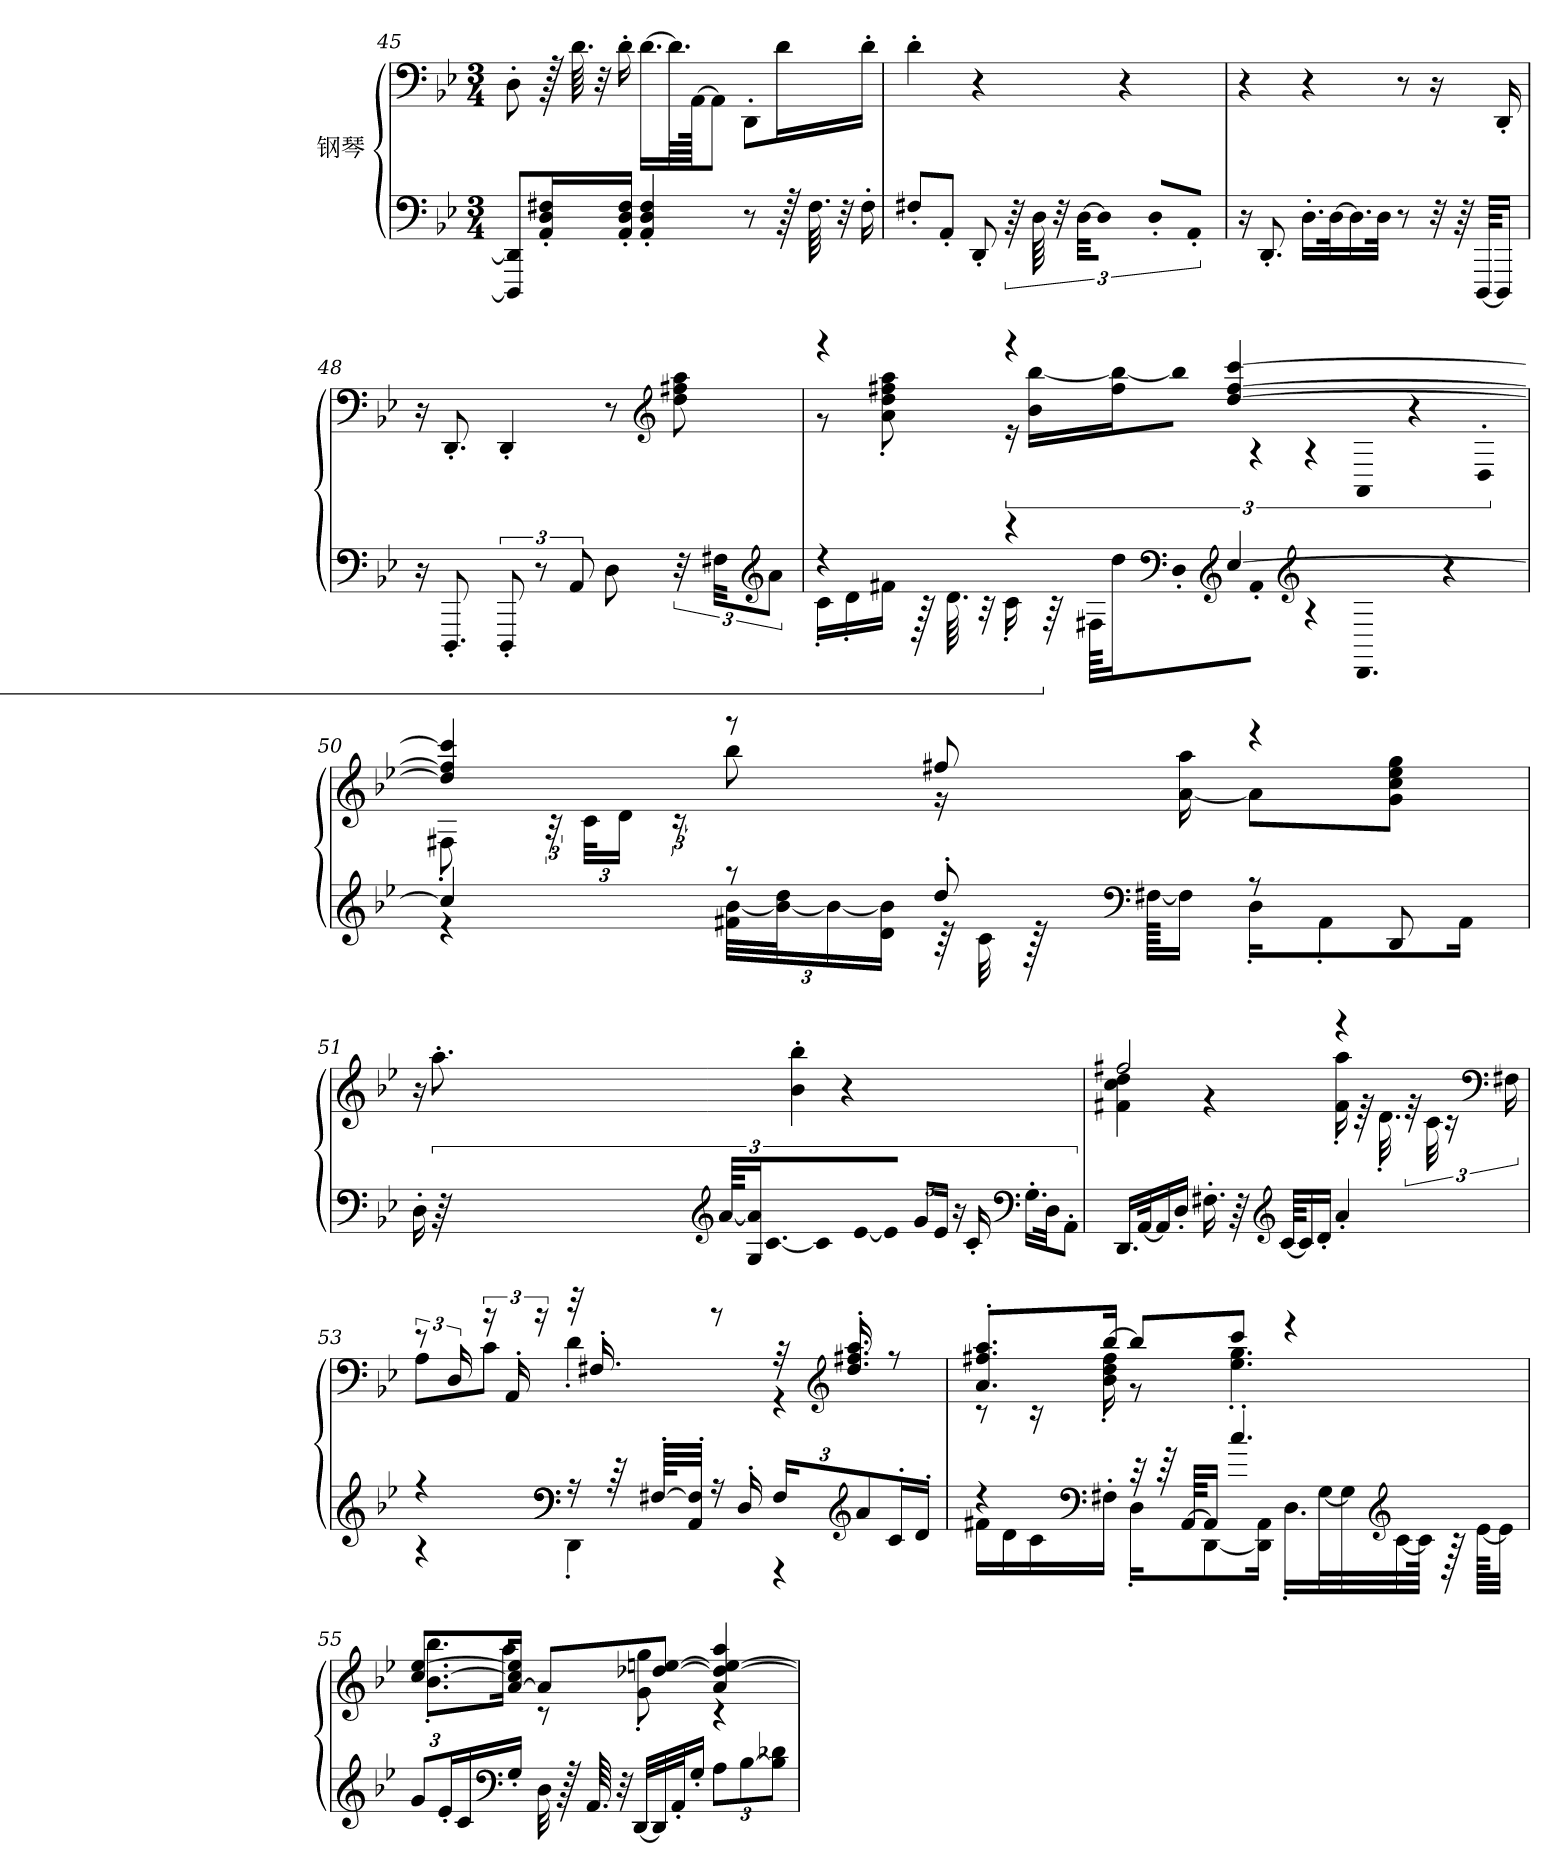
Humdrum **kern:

**kern	**kern
*part1	*part1
*staff2	*staff1
*I"钢琴	*
!!LO:LB:g=z
*clefF4	*clefF4
*k[b-e-]	*k[b-e-]
*M3/4	*M3/4
=45	=45
8DDD/] 8DD/]L	8D'\
16AA/' 16D/' 16F#X/'L	128r
.	64.d\
.	32r
16AA/' 16D/' 16F#/'JJ	16d'\
4AA/' 4D/' 4F#/'	[16.d\LL
.	64.d\LL]
.	[128AA\JJJK
.	8AA\J]
8r	8DD'\L
128r	16d\L
64.F#\	.
32r	.
16F#'\	16d'\JJ
=46	=46
8F#X'/L	4d'\
8AA'/J	.
8DD'/	4r
96r	.
96D\	.
48r	.
[48D\KLL	.
16D\JJ]	.
8D'/L	4r
8AA'/J	.
=47	=47
16r	4r
8.DD'/	.
16.D'\LL	4r
[32D\K	.
16.D\]	.
32D\JJk	.
8r	8r
32r	16r
64r	.
[64DDD/KKLL	.
16DDD/JJ]	16DD'/
!!LO:LB:g=z
=48	=48
16r	16r
8.DDD'/	8.DD'/
12DDD'/	4DD'/
12r	.
12AA/	.
8D\	8r
*	*clefG2
48r	8dd\ 8ff#X\ 8aa\
48F#X\KKL	.
*clefG2	*
12a\J	.
=49	=49
*^	*^
4r	16c'\LL	4r	8r
.	16d'\	.	.
.	16f#X\JJ	.	8a\' 8dd\' 8ff#X\' 8aa\'
.	128r	.	.
.	64.d\	.	.
.	32r	.	.
4r	16c'\	4r	24r
.	.	.	24b-\ [24bb-\LL
.	96r	.	.
.	96F#X\KKLL	.	.
.	24dd\	.	24ff#\ 24bb-\_J
*clefF4	*	*	*
.	16D'\	.	8bb-\J]
.	16AA'\JJ	.	.
*clefG2	*	*	*
[4cc/	32r	[4dd/ [4ff#/ [4ccc/	16r
.	16.DD\	.	.
.	.	.	32r
.	.	.	32AA\
.	8r	.	16r
.	.	.	16D'\
!!LO:LB:g=z	!!
=50	=50	=50	=50
4cc/]	4r	4dd/] 4ff#/] 4ccc/]	8F#X'\
.	.	.	48r
.	.	.	48c\KLL
.	.	.	24d\JJ
.	.	.	24r
*	*Xbrackettup	*	*
8r	48f#X\ [48b-\LLL	8r	8bb-\
.	48b-\_ 48dd\J	.	.
.	24b-\_	.	.
.	24d\ 24b-\]JJ	.	.
8dd'/	64r	8ff#X/	16r
.	32c\	.	.
.	128r	.	.
*clefF4	*	*	*
.	[128F#X\KKKLL	.	.
.	16F#\JJ]	.	[16a\ 16aa\
8r	16D'\KL	4r	8a\L]
.	8AA'\	.	.
8DD/	.	.	8g\ 8cc\ 8ee-\ 8gg\J
.	16AA\Jk	.	.
*v	*v	*	*
*	*v	*v
!!LO:LB:g=z
=51	=51
16D'\	16r
*brackettup	*
96r	8.aa'\
*clefG2	*
[96a/KKLL	.
24G/ 24a/]	.
[32.c/L	.
128c/LL]	.
[128e-/JJJ	.
16e-/JJ]	.
*Xbrackettup	*
12g/L	4b-\' 4bb-\'
24e-/Jk	.
16r	.
16c'/	.
*clefF4	*
16.G'\LL	4r
32D\JK	.
8AA'\J	.
=52	=52
*	*^
16.DD/LL	2ff#X/	4f#X\ 4cc\ 4dd\
[32AA/K	.	.
16AA/]	.	.
16D'/JJ	.	.
16.F#X'\	.	4r
64r	.	.
*clefG2	*	*
[64c/KKLL	.	.
16c/]	.	.
16d'/JJ	.	.
4a'/	4r	16f#\' 16aa\'
.	.	64r
.	.	32.d'\
.	.	48r
.	.	48c\
.	.	24r
*	*clefF4	*
.	.	24F#X\
!!LO:PB:g=z	!!
=53	=53	=53
*^	*	*
4r	4r	12r	8A\L
.	.	24D/	.
.	.	24r	8c\J
.	.	24AA'/	.
.	.	24r	.
*clefF4	*	*	*
16r	4DD'\	32r	4d'\
.	.	16.F#X'/	.
64r	.	.	.
[64F#X'/KLLL	.	.	.
32AA/' 32F#/]'JJJ	.	.	.
16r	.	8r	.
16D'/	.	.	.
24F#/KL	4r	32r	4r
*	*	*clefG2	*
.	.	16.dd/' 16.ff#X/' 16.aa/'	.
*clefG2	*	*	*
12a/	.	.	.
16c'/L	.	8r	.
16d'/JJ	.	.	.
!!LO:LB:g=z	!!
=54	=54	=54	=54
4r	16f#X\LL	8.a/' 8.ff#X/' 8.aa/'L	8r
.	16d\	.	.
.	16c\	.	16r
*clefF4	*	*	*
.	16F#X'\JJ	[16bb-/Jk	16b-\' 16dd\' 16ff#\'
32r	16D'\KL	8bb-/L]	8r
64r	.	.	.
[64AA/KKLL	.	.	.
16AA/JJ]	[8DD\	.	.
4.cc'/	.	8ccc/J	4.ee-\' 4.gg\'
.	16DD\] 16AA\Jk	.	.
.	16.D'\LL	4r	.
.	[32G\L	.	.
.	32G\]	.	.
*clefG2	*	*	*
.	[32c\	.	.
.	64c\JJJk]	.	.
.	128r	.	.
.	[128e-\KKLLL	.	.
.	32e-\JJJ]	.	.
*v	*v	*	*
!!LO:LB:g=z	!!
=55	=55	=55
12g/L	[8.cc/ [8.ee-/L	8.b-\' 8.bb-\'L
24e-'/L	.	.
16c/	.	.
*clefF4	*	*
16G'/JJ	[16a/ 16cc/] 16ee-/]Jk	16aa\Jk
32D\	8a/L]	8r
128r	.	.
64.AA/	.	.
32r	.	.
[32DD/LLL	.	.
32DD/]	[8dd-X/ [8een/J	8g\' 8gg\'
32AA'/J	.	.
16G'/JJ	.	.
12A\L	4a/ 4dd-/_ 4ee/_ 4aa/	4r
[12B-\	.	.
12B-\] 12d-X\J	.	.
*	*v	*v
=	=
*-	*-
